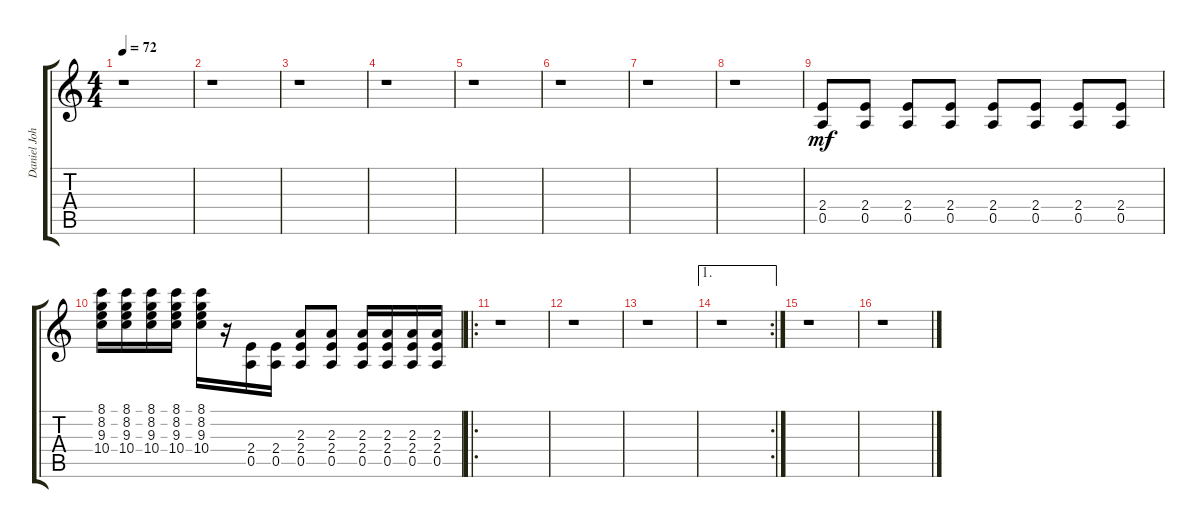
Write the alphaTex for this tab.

\track ("Daniel Johns (Gtr6 solo)" "Daniel Joh") {instrument overdrivenguitar}
\staff {score tabs}
\tuning (E4 B3 G3 D3 A2 E2) {hide}
\ts (4 4)
\tempo 72
\clef g2
\ks c
r.1{dy mf} |
r.1 |
r.1 |
r.1 |
r.1 |
r.1 |
r.1 |
r.1 |
(2.4 0.5).8{volume 13 instrument distortionguitar} (2.4 0.5).8 (2.4 0.5).8 (2.4 0.5).8 (2.4 0.5).8 (2.4 0.5).8 (2.4 0.5).8 (2.4 0.5).8 |
(8.1 8.2 9.3 10.4).16 (8.1 8.2 9.3 10.4).16 (8.1 8.2 9.3 10.4).16 (8.1 8.2 9.3 10.4).16 (8.1 8.2 9.3 10.4).16 r.16 (2.4 0.5).16 (2.4 0.5).16 (2.3 2.4 0.5).8 (2.3 2.4 0.5).8 (2.3 2.4 0.5).16 (2.3 2.4 0.5).16 (2.3 2.4 0.5).16 (2.3 2.4 0.5).16 |
\ro
r.1 |
r.1 |
r.1 |
\ae 1
\rc 2
r.1 |
r.1 |
r.1
